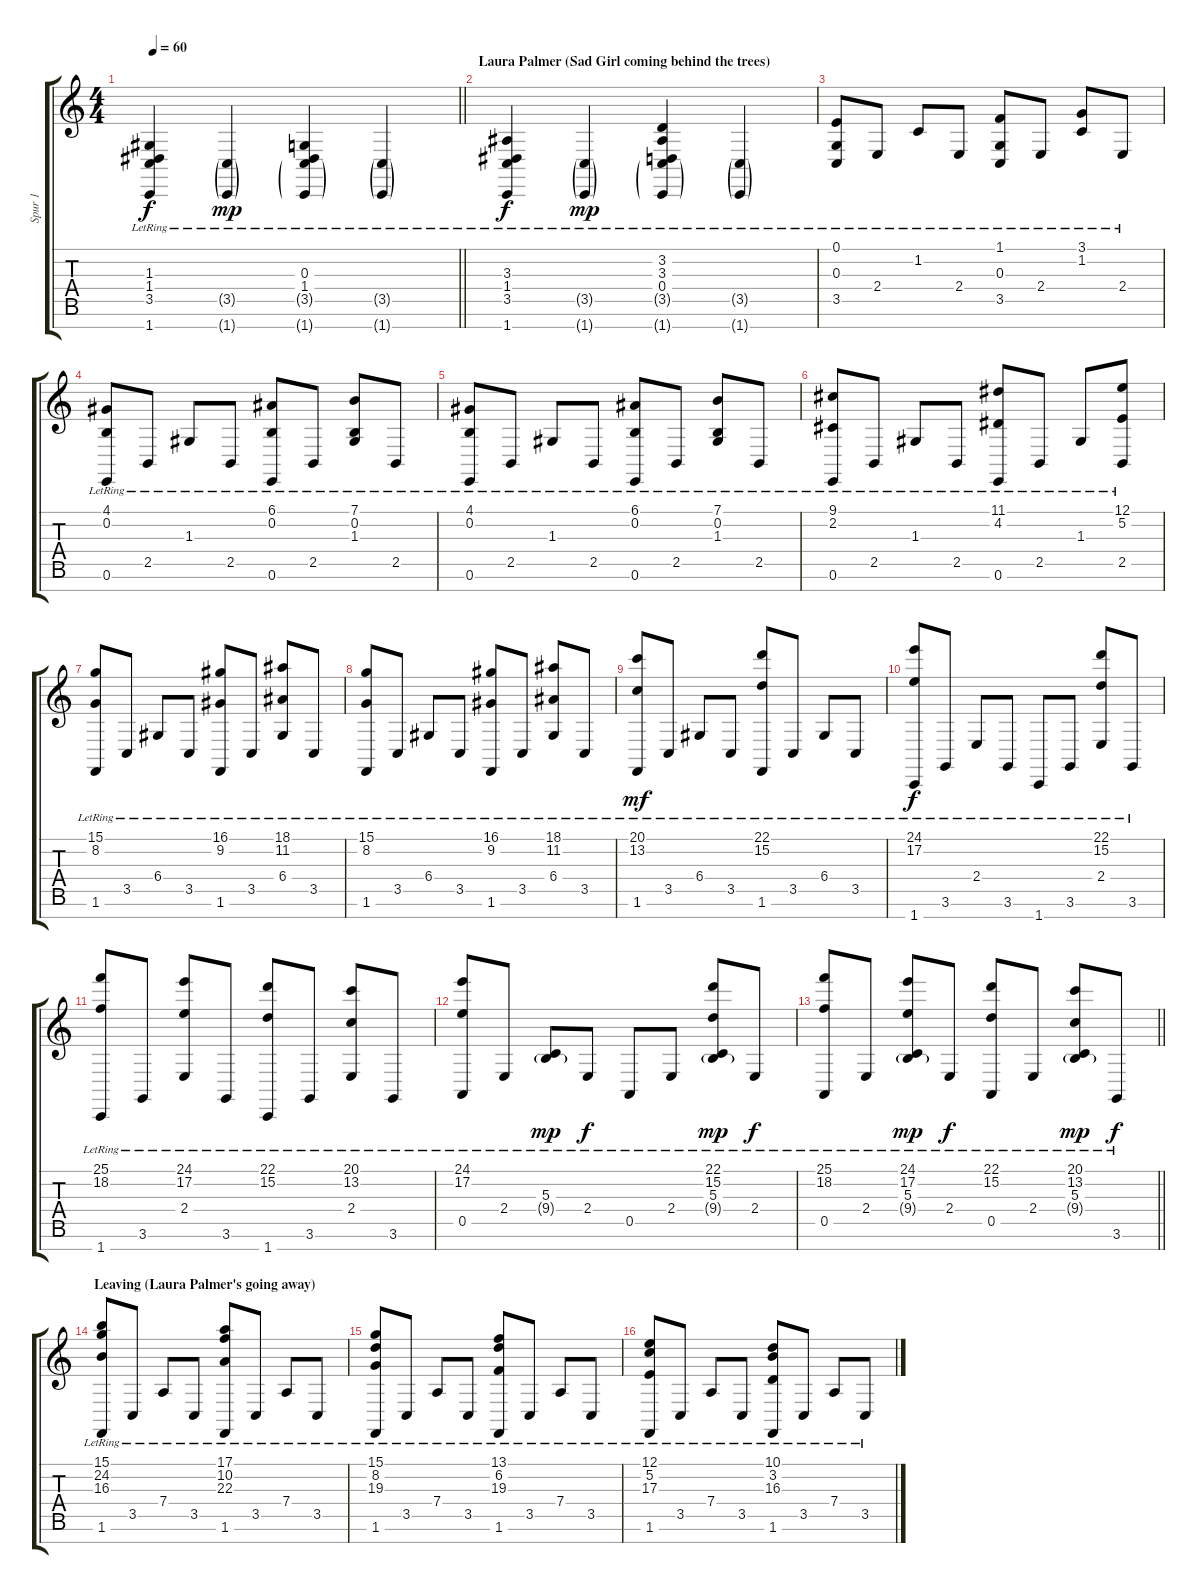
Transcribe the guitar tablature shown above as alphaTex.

\track ("Spur 1" "Spur 1") {instrument brightacousticpiano}
\staff {score tabs}
\tuning (E4 B3 G3 D3 A2 E2 B1) {hide}
\ts (4 4)
\tempo 60
\clef g2
\barLineRight lightlight
\ks c
(1.3{lr} 1.4{lr} 3.5{lr} 1.7{lr}).4{dy f} (3.5{g lr} 1.7{g lr}).4{dy mp} (0.3{lr} 1.4{lr} 3.5{g lr} 1.7{g lr}).4 (3.5{g lr} 1.7{g lr}).4 |
\section ("" "Laura Palmer (Sad Girl coming behind the trees)")
(3.3{lr} 1.4{lr} 3.5{lr} 1.7{lr}).4{dy f} (3.5{g lr} 1.7{g lr}).4{dy mp} (3.2 3.3{lr} 0.4{lr} 3.5{g lr} 1.7{g lr}).4 (3.5{g lr} 1.7{g lr}).4 |
(0.1{lr} 0.3{lr} 3.5{lr}).8 2.4{lr}.8 1.2{lr}.8 2.4{lr}.8 (1.1{lr} 0.3{lr} 3.5{lr}).8 2.4{lr}.8 (3.1{lr} 1.2{lr}).8 2.4{lr}.8 |
(4.1{lr} 0.2{lr} 0.6{lr}).8 2.5{lr}.8 1.3{lr}.8 2.5{lr}.8 (6.1{lr} 0.2{lr} 0.6{lr}).8 2.5{lr}.8 (7.1{lr} 0.2{lr} 1.3{lr}).8 2.5{lr}.8 |
(4.1{lr} 0.2{lr} 0.6{lr}).8 2.5{lr}.8 1.3{lr}.8 2.5{lr}.8 (6.1{lr} 0.2{lr} 0.6{lr}).8 2.5{lr}.8 (7.1{lr} 0.2{lr} 1.3{lr}).8 2.5{lr}.8 |
(9.1{lr} 2.2{lr} 0.6{lr}).8 2.5{lr}.8 1.3{lr}.8 2.5{lr}.8 (11.1{lr} 4.2{lr} 0.6{lr}).8 2.5{lr}.8 1.3{lr}.8 (12.1 5.2 2.5{lr}).8 |
(15.1{lr} 8.2{lr} 1.6{lr}).8 3.5{lr}.8 6.4{lr}.8 3.5{lr}.8 (16.1{lr} 9.2{lr} 1.6{lr}).8 3.5{lr}.8 (18.1{lr} 11.2{lr} 6.4{lr}).8 3.5{lr}.8 |
(15.1{lr} 8.2{lr} 1.6{lr}).8 3.5{lr}.8 6.4{lr}.8 3.5{lr}.8 (16.1{lr} 9.2{lr} 1.6{lr}).8 3.5{lr}.8 (18.1{lr} 11.2{lr} 6.4{lr}).8 3.5{lr}.8 |
(20.1{lr} 13.2{lr} 1.6{lr}).8{dy mf} 3.5{lr}.8 6.4{lr}.8 3.5{lr}.8 (22.1{lr} 15.2{lr} 1.6{lr}).8 3.5{lr}.8 6.4{lr}.8 3.5{lr}.8 |
(24.1{lr} 17.2{lr} 1.7{lr}).8{dy f} 3.6{lr}.8 2.4{lr}.8 3.6{lr}.8 1.7{lr}.8 3.6{lr}.8 (22.1{lr} 15.2{lr} 2.4{lr}).8 3.6{lr}.8 |
(25.1{lr} 18.2{lr} 1.7{lr}).8 3.6{lr}.8 (24.1{lr} 17.2{lr} 2.4{lr}).8 3.6{lr}.8 (22.1{lr} 15.2{lr} 1.7{lr}).8 3.6{lr}.8 (20.1{lr} 13.2{lr} 2.4{lr}).8 3.6{lr}.8 |
(24.1{lr} 17.2{lr} 0.5{lr}).8 2.4{lr}.8 (5.3{lr} 9.4{g lr}).8{dy mp} 2.4{lr}.8{dy f} 0.5{lr}.8 2.4{lr}.8 (22.1{lr} 15.2{lr} 5.3{lr} 9.4{g lr}).8{dy mp} 2.4{lr}.8{dy f} |
\barLineRight lightlight
(25.1{lr} 18.2{lr} 0.5{lr}).8 2.4{lr}.8 (24.1{lr} 17.2{lr} 5.3{lr} 9.4{g lr}).8{dy mp} 2.4{lr}.8{dy f} (22.1{lr} 15.2{lr} 0.5{lr}).8 2.4{lr}.8 (20.1{lr} 13.2{lr} 5.3{lr} 9.4{g lr}).8{dy mp} 3.6{lr}.8{dy f} |
\section ("" "Leaving (Laura Palmer's going away)")
(15.1 24.2{lr} 16.3 1.6{lr}).8 3.5{lr}.8 7.4{lr}.8 3.5{lr}.8 (17.1{lr} 10.2{lr} 22.3 1.6{lr}).8 3.5{lr}.8 7.4{lr}.8 3.5{lr}.8 |
(15.1{lr} 8.2{lr} 19.3 1.6{lr}).8 3.5{lr}.8 7.4{lr}.8 3.5{lr}.8 (13.1{lr} 6.2{lr} 19.3 1.6{lr}).8 3.5{lr}.8 7.4{lr}.8 3.5{lr}.8 |
(12.1{lr} 5.2{lr} 17.3{lr} 1.6{lr}).8 3.5{lr}.8 7.4{lr}.8 3.5{lr}.8 (10.1{lr} 3.2{lr} 16.3{lr} 1.6{lr}).8 3.5{lr}.8 7.4{lr}.8 3.5{lr}.8
